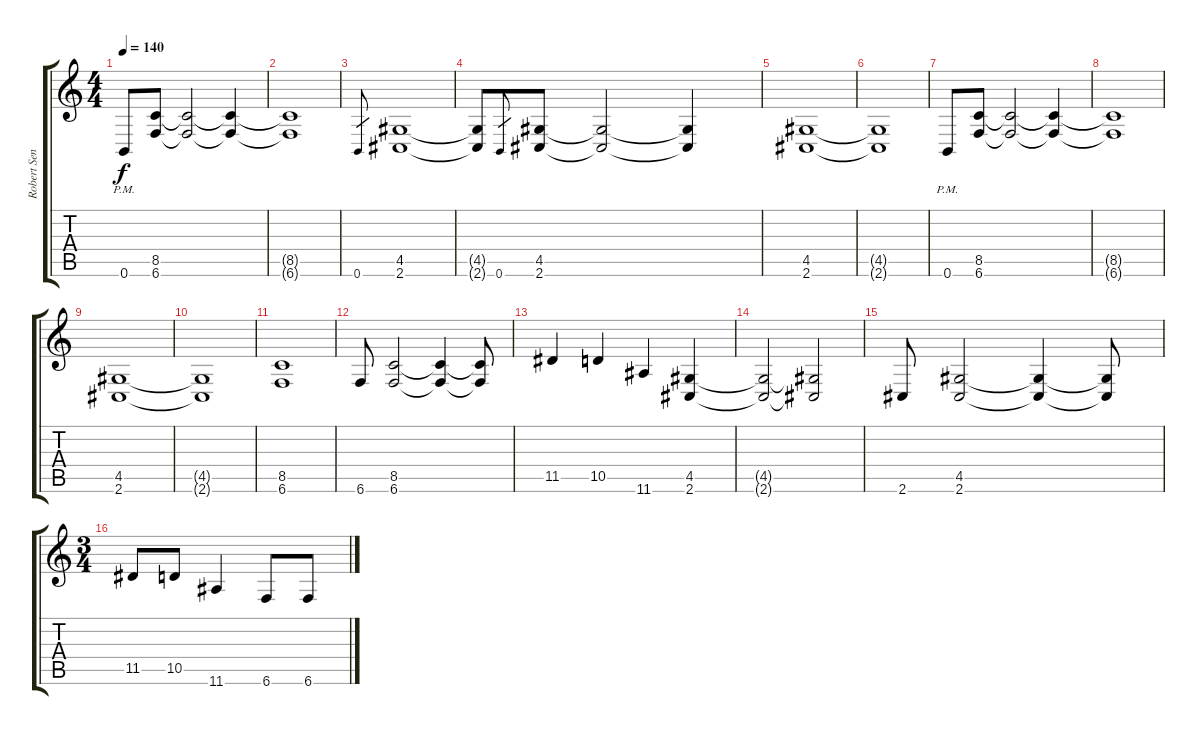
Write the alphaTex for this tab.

\track ("Robert Senneback" "Robert Sen") {instrument distortionguitar}
\staff {score tabs}
\tuning (B3 Gb3 D3 A2 E2 B1) {hide}
\ts (4 4)
\tempo 140
\clef g2
\ks c
0.6{pm}.8{dy f} (8.5 6.6).8 (8.5{t} 6.6{t}).2 (8.5{t} 6.6{t}).4 |
(8.5{t} 6.6{t}).1 |
0.6.8{gr} (4.5 2.6).1 |
(4.5{t} 2.6{t}).8 0.6.8{gr} (4.5 2.6).8 (4.5{t} 2.6{t}).2 (4.5{t} 2.6{t}).4 |
(4.5 2.6).1 |
(4.5{t} 2.6{t}).1 |
0.6{pm}.8 (8.5 6.6).8 (8.5{t} 6.6{t}).2 (8.5{t} 6.6{t}).4 |
(8.5{t} 6.6{t}).1 |
(4.5 2.6).1 |
(4.5{t} 2.6{t}).1 |
(8.5 6.6).1 |
6.6.8 (8.5 6.6).2 (8.5{t} 6.6{t}).4 (8.5{t} 6.6{t}).8 |
11.5.4 10.5.4 11.6.4 (4.5 2.6).4 |
(4.5{t} 2.6{t}).2 (4.5{t} 2.6{t}).2 |
2.6.8 (4.5 2.6).2 (4.5{t} 2.6{t}).4 (4.5{t} 2.6{t}).8 |
\ts (3 4)
11.5.8 10.5.8 11.6.4 6.6.8 6.6.8
